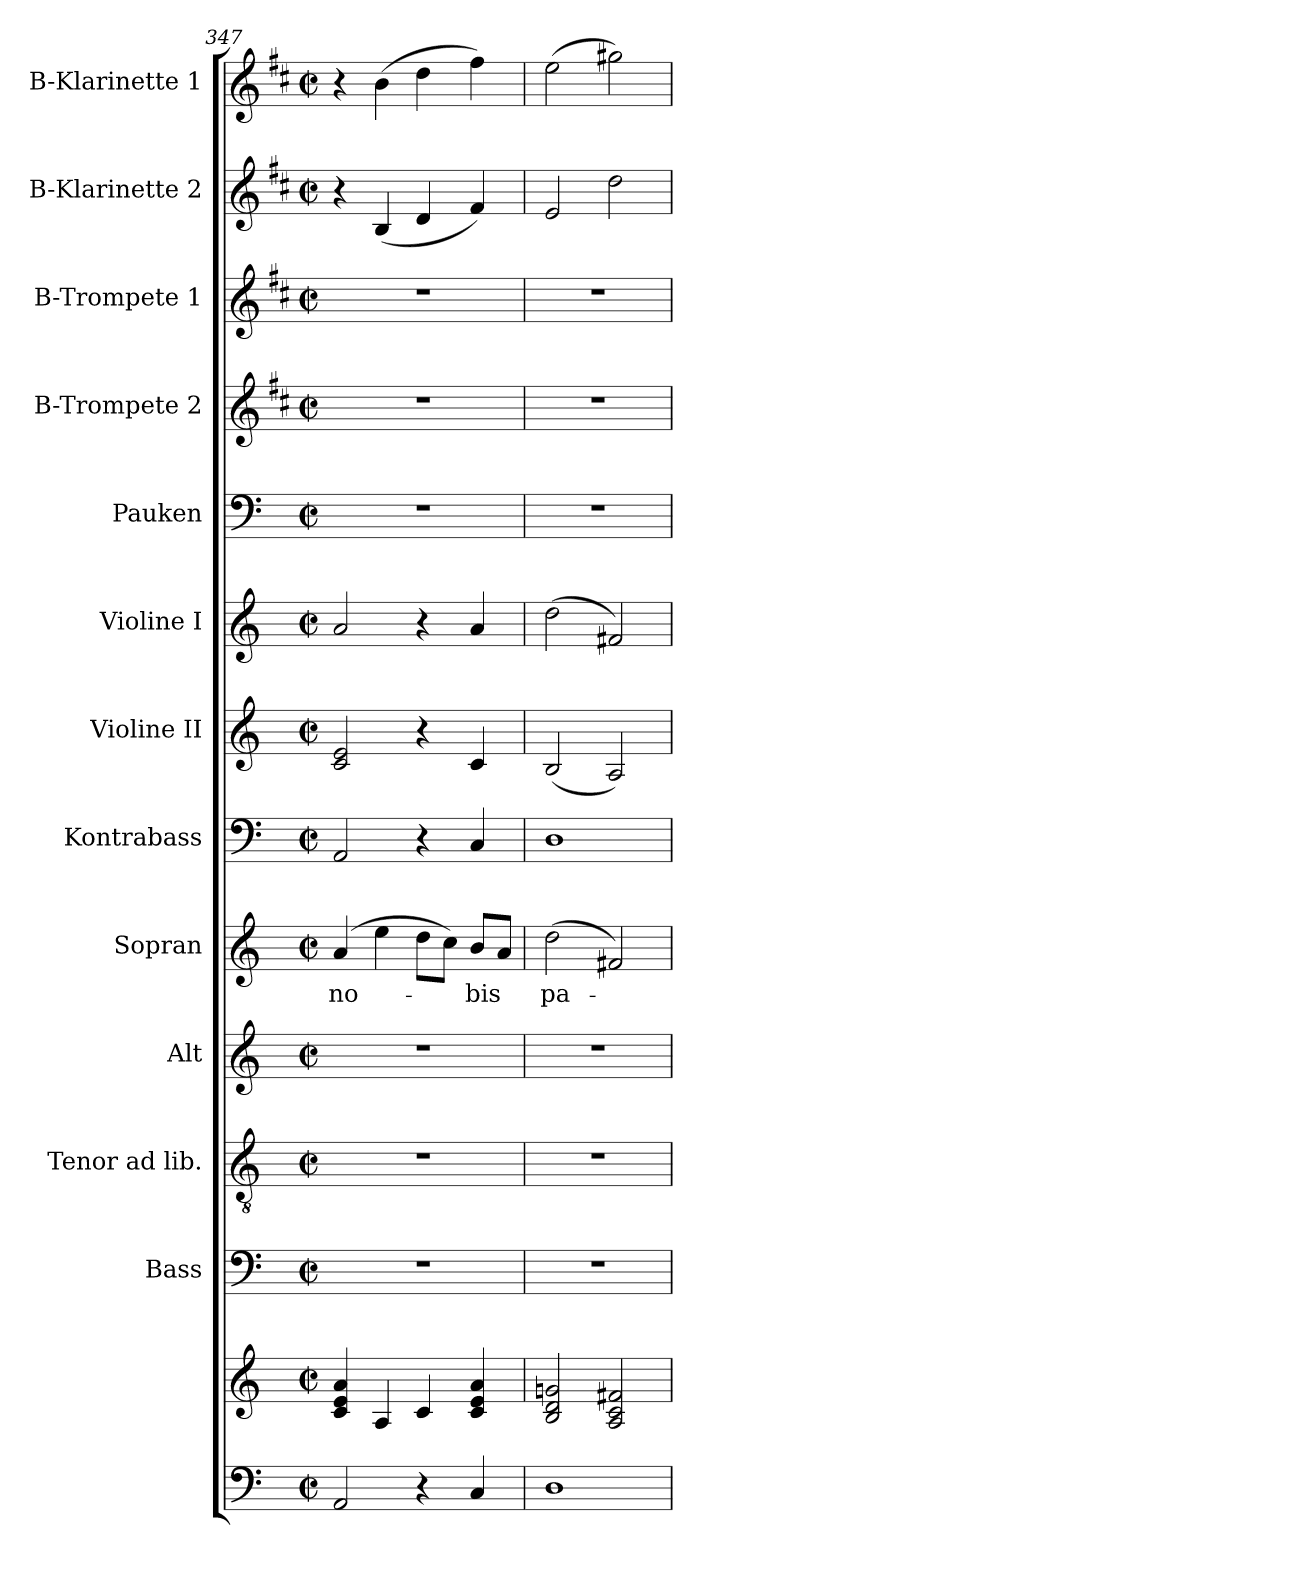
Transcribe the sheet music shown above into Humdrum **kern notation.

**kern	**kern	**kern	**kern	**kern	**kern	**text	**kern	**kern	**kern	**kern	**kern	**kern	**kern	**kern
*part13	*part13	*part12	*part11	*part10	*part9	*part9	*part8	*part7	*part6	*part5	*part4	*part3	*part2	*part1
*staff14	*staff13	*staff12	*staff11	*staff10	*staff9	*staff9	*staff8	*staff7	*staff6	*staff5	*staff4	*staff3	*staff2	*staff1
*	*	*I"Bass	*I"Tenor ad lib.	*I"Alt	*I"Sopran	*	*I"Kontrabass	*I"Violine II	*I"Violine I	*I"Pauken	*I"B-Trompete 2	*I"B-Trompete 1	*I"B-Klarinette 2	*I"B-Klarinette 1
*	*	*I'B.	*I'T.	*I'A.	*I'S.	*	*I'Kb.	*I'Vl. II	*I'Vl. I	*I'Pk.	*I'Trp. 2	*I'Trp. 1	*I'B Kl. 2	*I'B Kl. 1
*clefF4	*clefG2	*clefF4	*clefGv2	*clefG2	*clefG2	*	*clefF4	*clefG2	*clefG2	*clefF4	*clefG2	*clefG2	*clefG2	*clefG2
*	*	*	*	*	*	*	*ITrd7c12	*	*	*	*ITrd1c2	*ITrd1c2	*ITrd1c2	*ITrd1c2
*k[]	*k[]	*k[]	*k[]	*k[]	*k[]	*	*k[]	*k[]	*k[]	*k[]	*k[]	*k[]	*k[]	*k[]
*C:	*C:	*C:	*C:	*C:	*C:	*	*C:	*C:	*C:	*C:	*C:	*C:	*C:	*C:
*M2/2	*M2/2	*M2/2	*M2/2	*M2/2	*M2/2	*	*M2/2	*M2/2	*M2/2	*M2/2	*M2/2	*M2/2	*M2/2	*M2/2
*met(c|)	*met(c|)	*met(c|)	*met(c|)	*met(c|)	*met(c|)	*	*met(c|)	*met(c|)	*met(c|)	*met(c|)	*met(c|)	*met(c|)	*met(c|)	*met(c|)
=347	=347	=347	=347	=347	=347	=347	=347	=347	=347	=347	=347	=347	=347	=347
!	!	!	!	!	!	!LO:LY:b	!	!	!	!	!	!	!	!
2AA/	4c/ 4e/ 4a/	1r	1r	1r	(4a/	no-	2AAA/	2c/ 2e/	2a/	1r	1r	1r	4r	4r
.	4A/	.	.	.	4ee\	.	.	.	.	.	.	.	(<4A/	(>4a\
4r	4c/	.	.	.	8dd\L	.	4r	4r	4r	.	.	.	4c/	4cc\
.	.	.	.	.	8cc\J)	.	.	.	.	.	.	.	.	.
!	!	!	!	!	!	!LO:LY:b	!	!	!	!	!	!	!	!
4C/	4c/ 4e/ 4a/	.	.	.	8b/L	-bis	4CC/	4c/	4a/	.	.	.	4e/)	4ee\)
.	.	.	.	.	8a/J	.	.	.	.	.	.	.	.	.
=348	=348	=348	=348	=348	=348	=348	=348	=348	=348	=348	=348	=348	=348	=348
!	!	!	!	!	!	!LO:LY:b	!	!	!	!	!	!	!	!
1D	2B/ 2d/ 2gn/	1r	1r	1r	(>2dd\	pa-	1DD	(<2B/	(>2dd\	1r	1r	1r	2d/	(>2dd\
.	2A/ 2c/ 2f#X/	.	.	.	2f#X/)	.	.	2A/)	2f#X/)	.	.	.	2cc\	2ff#X\)
=	=	=	=	=	=	=	=	=	=	=	=	=	=	=
*-	*-	*-	*-	*-	*-	*-	*-	*-	*-	*-	*-	*-	*-	*-
